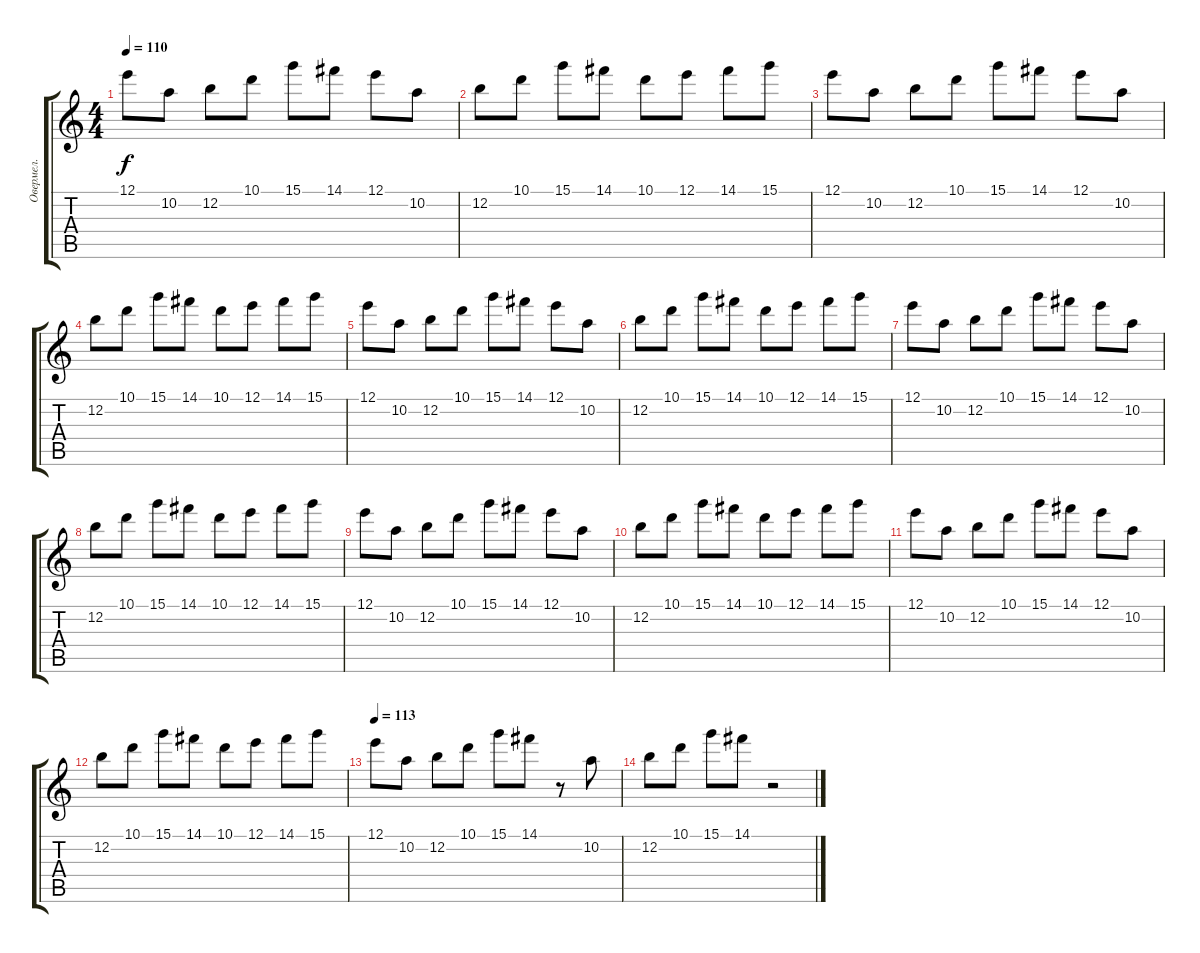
\track ("Овермел." "Овермел.") {instrument overdrivenguitar}
\staff {score tabs}
\tuning (E4 B3 G3 D3 A2 E2) {hide}
\ts (4 4)
\tempo 110
\clef g2
\ks c
12.1.8{dy f} 10.2.8 12.2.8 10.1.8 15.1.8 14.1.8 12.1.8 10.2.8 |
12.2.8 10.1.8 15.1.8 14.1.8 10.1.8 12.1.8 14.1.8 15.1.8 |
12.1.8 10.2.8 12.2.8 10.1.8 15.1.8 14.1.8 12.1.8 10.2.8 |
12.2.8 10.1.8 15.1.8 14.1.8 10.1.8 12.1.8 14.1.8 15.1.8 |
12.1.8 10.2.8 12.2.8 10.1.8 15.1.8 14.1.8 12.1.8 10.2.8 |
12.2.8 10.1.8 15.1.8 14.1.8 10.1.8 12.1.8 14.1.8 15.1.8 |
12.1.8 10.2.8 12.2.8 10.1.8 15.1.8 14.1.8 12.1.8 10.2.8 |
12.2.8 10.1.8 15.1.8 14.1.8 10.1.8 12.1.8 14.1.8 15.1.8 |
12.1.8 10.2.8 12.2.8 10.1.8 15.1.8 14.1.8 12.1.8 10.2.8 |
12.2.8 10.1.8 15.1.8 14.1.8 10.1.8 12.1.8 14.1.8 15.1.8 |
12.1.8 10.2.8 12.2.8 10.1.8 15.1.8 14.1.8 12.1.8 10.2.8 |
12.2.8 10.1.8 15.1.8 14.1.8 10.1.8 12.1.8 14.1.8 15.1.8 |
\tempo 113
12.1.8 10.2.8 12.2.8 10.1.8 15.1.8 14.1.8 r.8 10.2.8 |
12.2.8 10.1.8 15.1.8 14.1.8 r.2
